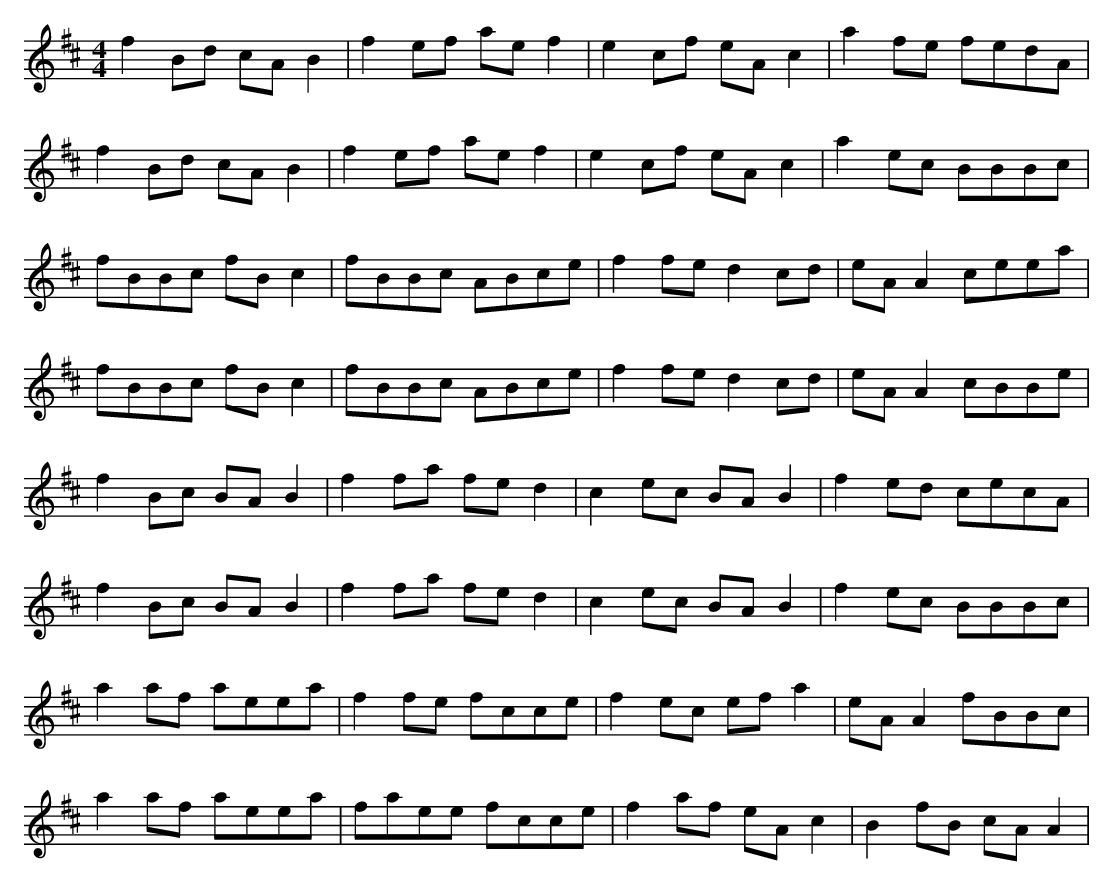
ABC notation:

X:1
M:4/4
K:Amix
f2Bd cAB2|f2ef aef2|e2cf eAc2|a2fe fedA|
f2Bd cAB2|f2ef aef2|e2cf eAc2|a2ec BBBc|
fBBc fBc2|fBBc ABce|f2fe d2cd|eAA2 ceea|
fBBc fBc2|fBBc ABce|f2fe d2cd|eAA2 cBBe|
f2Bc BAB2|f2fa fed2|c2ec BAB2|f2ed cecA|
f2Bc BAB2|f2fa fed2|c2ec BAB2|f2ec BBBc|
a2af aeea|f2fe fcce|f2ec efa2|eAA2 fBBc|
a2af aeea|faee fcce|f2af eAc2|B2fB cAA2|
